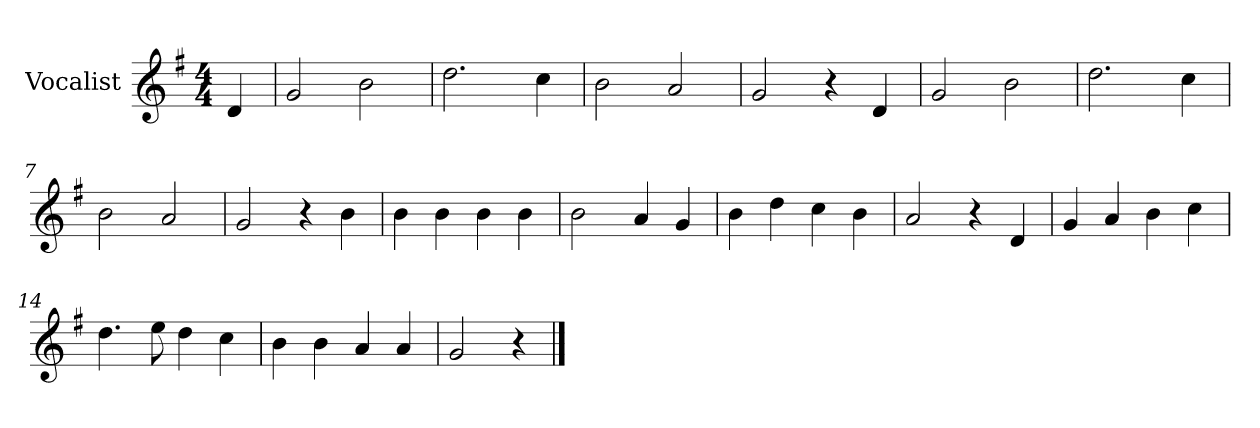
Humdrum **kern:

**kern
*part1
*staff1
*I"Vocalist
*k[f#]
*G:
*M4/4
=
4d
=1
2g
2b
=2
2.dd
4cc
=3
2b
2a
=4
2g
4r
4d
=5
2g
2b
=6
2.dd
4cc
=7
2b
2a
=8
2g
4r
4b
=9
4b
4b
4b
4b
=10
2b
4a
4g
=11
4b
4dd
4cc
4b
=12
2a
4r
4d
=13
4g
4a
4b
4cc
=14
4.dd
8ee
4dd
4cc
=15
4b
4b
4a
4a
=16
2g
4r
==
*-
